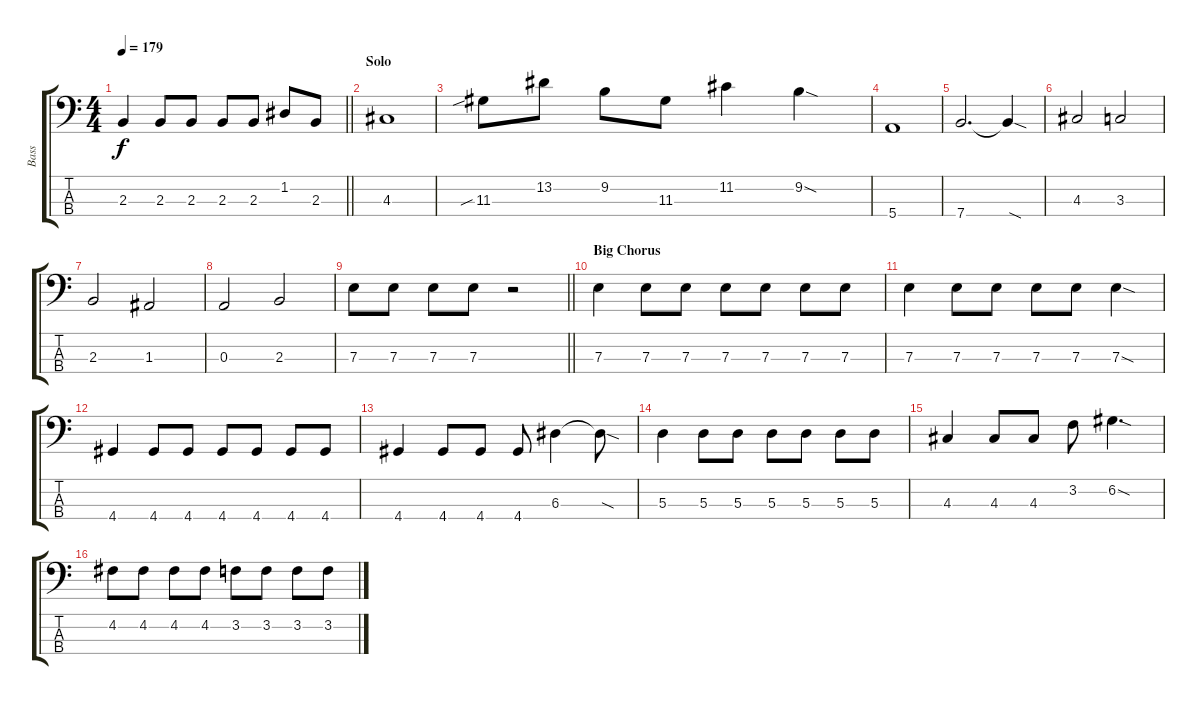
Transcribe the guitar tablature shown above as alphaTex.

\track ("Bass" "Bass") {instrument electricbassfinger}
\staff {score tabs}
\tuning (G2 D2 A1 E1) {hide}
\ts (4 4)
\tempo 179
\clef f4
\barLineRight lightlight
\ks c
2.3.4{dy f} 2.3.8 2.3.8 2.3.8 2.3.8 1.2.8 2.3.8 |
\section ("" "Solo")
4.3.1 |
11.3{sib}.8 13.2.8 9.2.8 11.3.8 11.2.4 9.2{sod}.4 |
5.4.1 |
7.4.2{d} 7.4{sod t}.4 |
4.3.2 3.3.2 |
2.3.2 1.3.2 |
0.3.2 2.3.2 |
\barLineRight lightlight
7.3.8 7.3.8 7.3.8 7.3.8 r.2 |
\section ("" "Big Chorus")
7.3.4 7.3.8 7.3.8 7.3.8 7.3.8 7.3.8 7.3.8 |
7.3.4 7.3.8 7.3.8 7.3.8 7.3.8 7.3{sod}.4 |
4.4.4 4.4.8 4.4.8 4.4.8 4.4.8 4.4.8 4.4.8 |
4.4.4 4.4.8 4.4.8 4.4.8 6.3.4 6.3{sod t}.8 |
5.3.4 5.3.8 5.3.8 5.3.8 5.3.8 5.3.8 5.3.8 |
4.3.4 4.3.8 4.3.8 3.2.8 6.2{sod}.4{d} |
4.2.8 4.2.8 4.2.8 4.2.8 3.2.8 3.2.8 3.2.8 3.2.8
